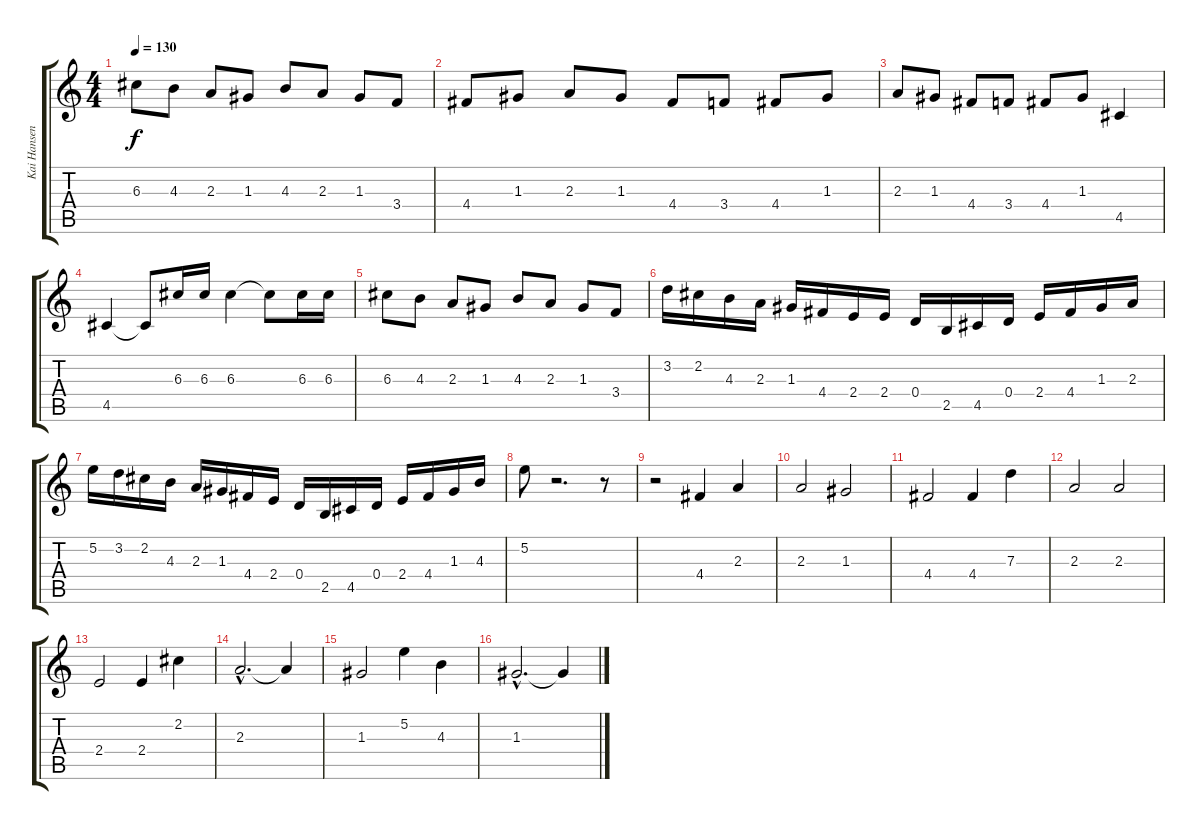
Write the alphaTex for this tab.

\track ("Kai Hansen" "Kai Hansen") {instrument distortionguitar}
\staff {score tabs}
\tuning (E4 B3 G3 D3 A2 E2) {hide}
\ts (4 4)
\tempo 130
\clef g2
\ks c
6.3.8{dy f} 4.3.8 2.3.8 1.3.8 4.3.8 2.3.8 1.3.8 3.4.8 |
4.4.8 1.3.8 2.3.8 1.3.8 4.4.8 3.4.8 4.4.8 1.3.8 |
2.3.8 1.3.8 4.4.8 3.4.8 4.4.8 1.3.8 4.5.4 |
4.5.4 4.5{t}.8 6.3.16 6.3.16 6.3.4 6.3{t}.8 6.3.16 6.3.16 |
6.3.8 4.3.8 2.3.8 1.3.8 4.3.8 2.3.8 1.3.8 3.4.8 |
3.2.16 2.2.16 4.3.16 2.3.16 1.3.16 4.4.16 2.4.16 2.4.16 0.4.16 2.5.16 4.5.16 0.4.16 2.4.16 4.4.16 1.3.16 2.3.16 |
5.2.16 3.2.16 2.2.16 4.3.16 2.3.16 1.3.16 4.4.16 2.4.16 0.4.16 2.5.16 4.5.16 0.4.16 2.4.16 4.4.16 1.3.16 4.3.16 |
5.2.8 r.2{d} r.8 |
r.2 4.4.4 2.3.4 |
2.3.2 1.3.2 |
4.4.2 4.4.4 7.3.4 |
2.3.2 2.3.2 |
2.4.2 2.4.4 2.2.4 |
2.3{hac}.2{d} 2.3{t}.4 |
1.3.2 5.2.4 4.3.4 |
1.3{hac}.2{d} 1.3{t}.4
